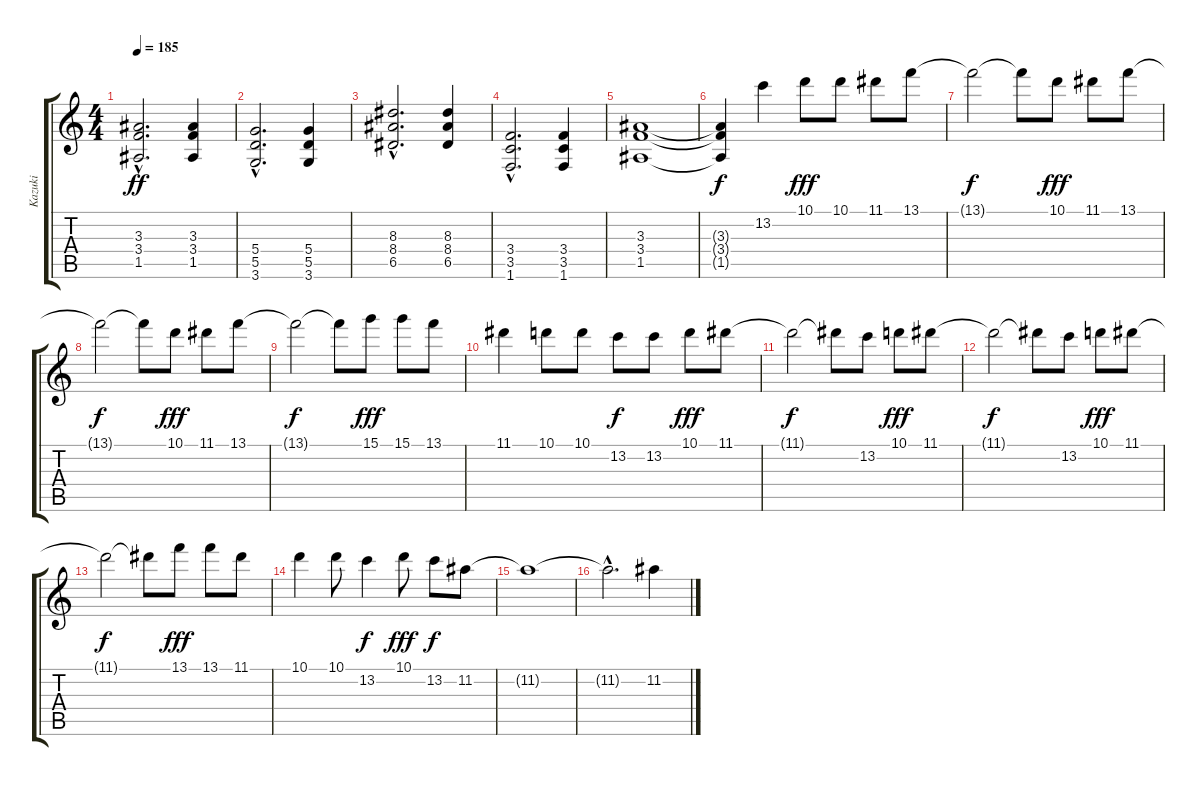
\track ("Kazuki" "Kazuki") {instrument overdrivenguitar}
\staff {score tabs}
\tuning (E4 B3 G3 D3 A2 E2) {hide}
\ts (4 4)
\tempo 185
\clef g2
\ks c
(3.3{hac} 3.4{hac} 1.5{hac}).2{d dy ff} (3.3 3.4 1.5).4 |
(5.4{hac} 5.5{hac} 3.6{hac}).2{d} (5.4 5.5 3.6).4 |
(8.3{hac} 8.4{hac} 6.5{hac}).2{d} (8.3 8.4 6.5).4 |
(3.4{hac} 3.5{hac} 1.6{hac}).2{d} (3.4 3.5 1.6).4 |
(3.3 3.4 1.5).1 |
(3.3{t} 3.4{t} 1.5{t}).4{dy f instrument overdrivenguitar} 13.2.4 10.1.8{dy fff} 10.1.8 11.1.8 13.1.8 |
13.1{t}.2{dy f} 13.1{t}.8 10.1.8{dy fff} 11.1.8 13.1.8 |
13.1{t}.2{dy f} 13.1{t}.8 10.1.8{dy fff} 11.1.8 13.1.8 |
13.1{t}.2{dy f} 13.1{t}.8 15.1.8{dy fff} 15.1.8 13.1.8 |
11.1.4 10.1.8 10.1.8 13.2.8{dy f} 13.2.8 10.1.8{dy fff} 11.1.8 |
11.1{t}.2{dy f} 11.1{t}.8 13.2.8 10.1.8{dy fff} 11.1.8 |
11.1{t}.2{dy f} 11.1{t}.8 13.2.8 10.1.8{dy fff} 11.1.8 |
11.1{t}.2{dy f} 11.1{t}.8 13.1.8{dy fff} 13.1.8 11.1.8 |
10.1.4 10.1.8 13.2.4{dy f} 10.1.8{dy fff} 13.2.8{dy f} 11.2.8 |
11.2{t}.1 |
11.2{hac t}.2{d} 11.2.4
